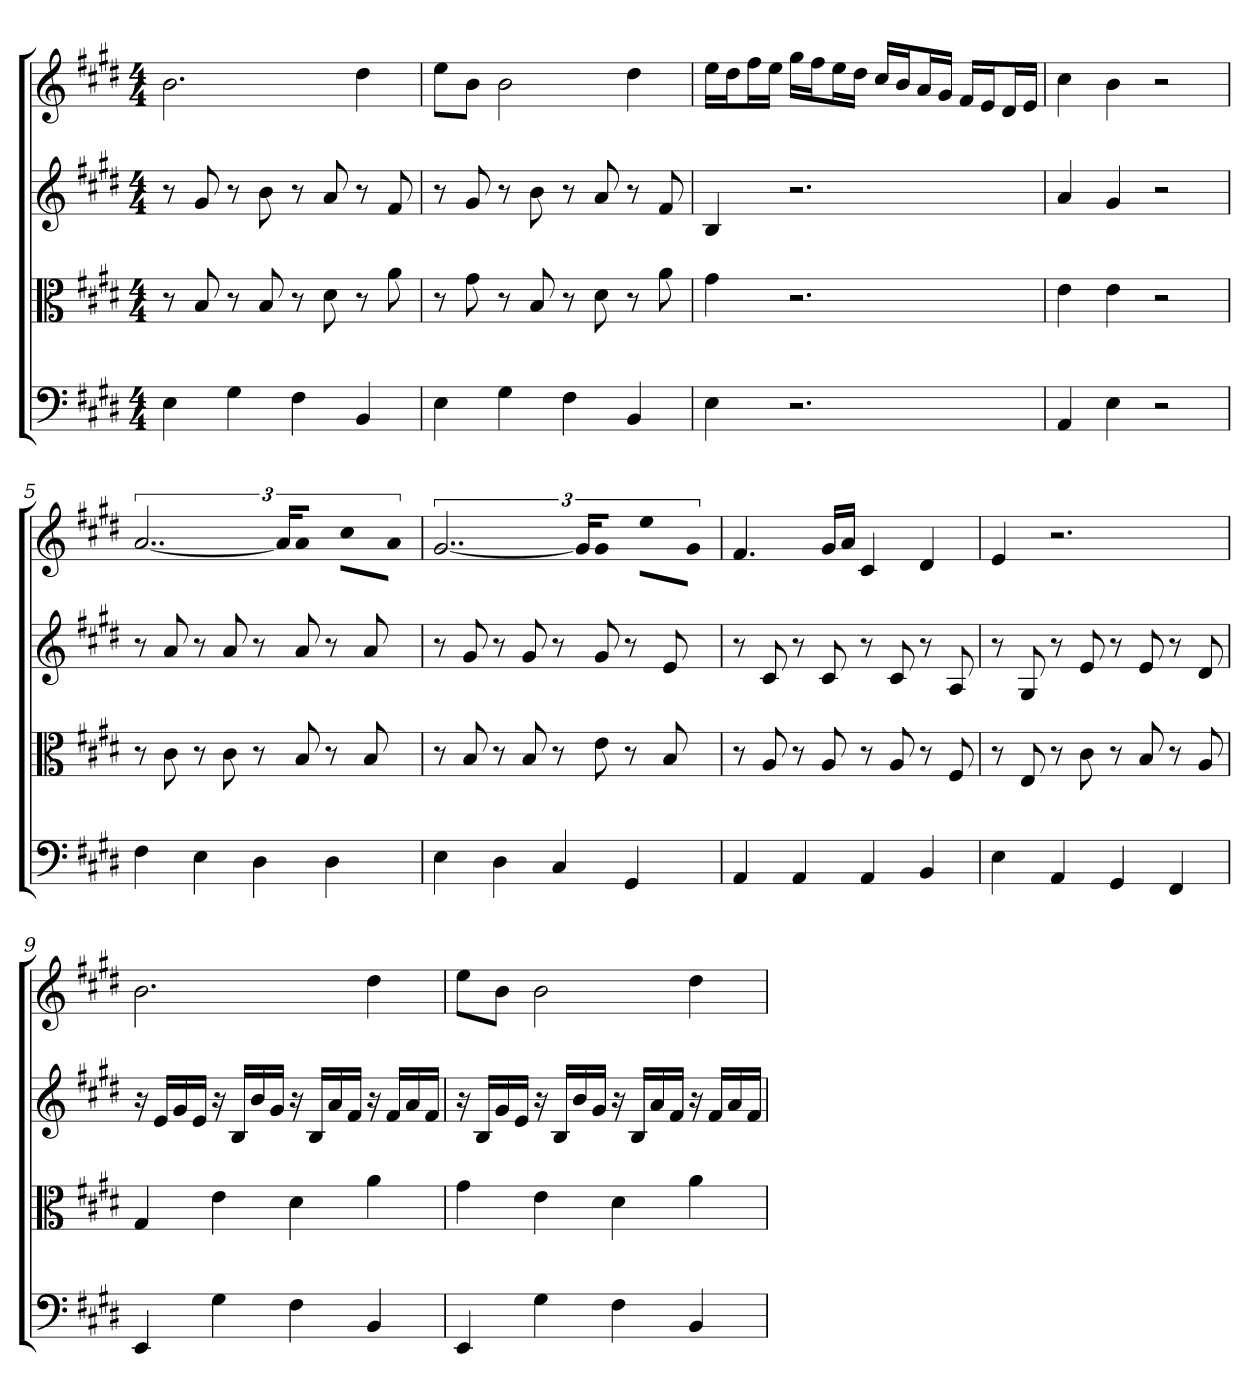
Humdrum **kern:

**kern	**kern	**kern	**kern
*part4	*part3	*part2	*part1
*staff4	*staff3	*staff2	*staff1
*clefF4	*clefC3	*	*
*k[f#c#g#d#]	*k[f#c#g#d#]	*k[f#c#g#d#]	*k[f#c#g#d#]
*E:	*E:	*E:	*E:
*M4/4	*M4/4	*M4/4	*M4/4
=	=	=	=
4E	8r	8r	2.b
.	8B	8g#	.
4G#	8r	8r	.
.	8B	8b	.
4F#	8r	8r	.
.	8d#	8a	.
4BB	8r	8r	4dd#
.	8a	8f#	.
=2	=2	=2	=2
4E	8r	8r	8eeL
.	8g#	8g#	8bJ
4G#	8r	8r	2b
.	8B	8b	.
4F#	8r	8r	.
.	8d#	8a	.
4BB	8r	8r	4dd#
.	8a	8f#	.
=3	=3	=3	=3
4E	4g#	4B	16eeLL
.	.	.	16dd#J
.	.	.	16ff#L
.	.	.	16eeJJ
2.r	2.r	2.r	16gg#LL
.	.	.	16ff#J
.	.	.	16eeL
.	.	.	16dd#JJ
.	.	.	16cc#LL
.	.	.	16bJ
.	.	.	16aL
.	.	.	16g#JJ
.	.	.	16f#LL
.	.	.	16eJ
.	.	.	16d#L
.	.	.	16eJJ
=4	=4	=4	=4
4AA	4e	4a	4cc#
4E	4e	4g#	4b
2r	2r	2r	2r
=5	=5	=5	=5
4F#	8r	8r	[3..a
.	8c#	8a	.
4E	8r	8r	.
.	8c#	8a	.
4D#	8r	8r	.
.	.	.	24aKL]
.	8B	8a	8aJ
4D#	8r	8r	8cc#L
.	8B	8a	8aJ
=6	=6	=6	=6
4E	8r	8r	[3..g#
.	8B	8g#	.
4D#	8r	8r	.
.	8B	8g#	.
4C#	8r	8r	.
.	.	.	24g#KL]
.	8e	8g#	8g#J
4GG#	8r	8r	8eeL
.	8B	8e	8g#J
=7	=7	=7	=7
4AA	8r	8r	4.f#
.	8A	8c#	.
4AA	8r	8r	.
.	8A	8c#	16g#LL
.	.	.	16aJJ
4AA	8r	8r	4c#
.	8A	8c#	.
4BB	8r	8r	4d#
.	8F#	8A	.
=8	=8	=8	=8
4E	8r	8r	4e
.	8E	8G#	.
4AA	8r	8r	2.r
.	8c#	8e	.
4GG#	8r	8r	.
.	8B	8e	.
4FF#	8r	8r	.
.	8A	8d#	.
=9	=9	=9	=9
4EE	4G#	16r	2.b
.	.	16eLL	.
.	.	16g#	.
.	.	16eJJ	.
4G#	4e	16r	.
.	.	16BLL	.
.	.	16b	.
.	.	16g#JJ	.
4F#	4d#	16r	.
.	.	16BLL	.
.	.	16a	.
.	.	16f#JJ	.
4BB	4a	16r	4dd#
.	.	16f#LL	.
.	.	16a	.
.	.	16f#JJ	.
=10	=10	=10	=10
4EE	4g#	16r	8eeL
.	.	16BLL	.
.	.	16g#	8bJ
.	.	16eJJ	.
4G#	4e	16r	2b
.	.	16BLL	.
.	.	16b	.
.	.	16g#JJ	.
4F#	4d#	16r	.
.	.	16BLL	.
.	.	16a	.
.	.	16f#JJ	.
4BB	4a	16r	4dd#
.	.	16f#LL	.
.	.	16a	.
.	.	16f#JJ	.
=	=	=	=
*-	*-	*-	*-
